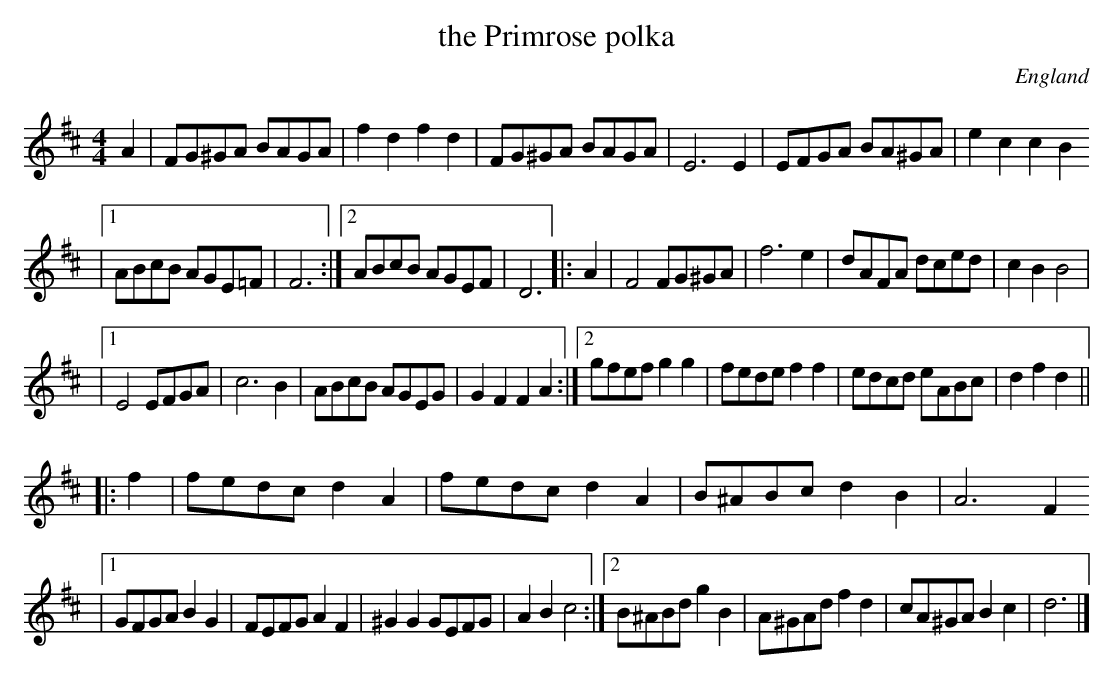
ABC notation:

X:1
T:the Primrose polka
M:4/4
O:England
K:D major
A2|\
FG^GA BAGA | f2d2 f2d2 | \
FG^GA BAGA | E6 E2 | \
EFGA BA^GA | e2c2 c2B2
 |1 ABcB AGE=F|F6 :|2 ABcB AGEF|D6 |: \
A2|\
F4 FG^GA | f6 e2 | \
dAFA dced| c2B2 B4 |
 |1 E4 EFGA|c6 B2|ABcB AGEG|G2F2 F2A2\
:|2 gfef g2g2|fede f2f2|edcd eABc|d2f2 d2||
|:f2|\
fedc d2A2|fedc d2A2|B^ABc d2B2|A6 F2
|1 GFGA B2G2|FEFG A2F2|^G2G2 GEFG|A2B2 c4\
:|2B^ABd g2B2|A^GAd f2d2|cA^GA B2c2|d6|]
